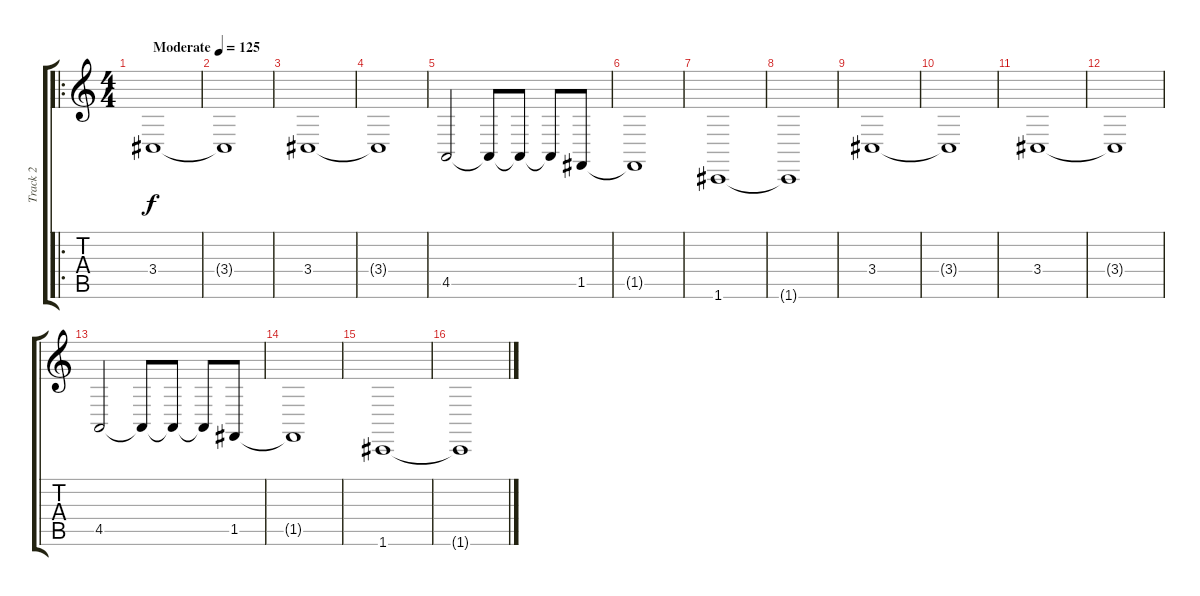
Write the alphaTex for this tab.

\track ("Track 2" "Track 2") {instrument pad7halo}
\staff {score tabs}
\tuning (C4 G3 Eb3 Bb2 F2 C2) {hide}
\ro
\ts (4 4)
\tempo (125 "Moderate")
\clef g2
\ks c
3.4.1{dy f instrument pad7halo} |
3.4{t}.1 |
3.4.1 |
3.4{t}.1 |
4.5.2 4.5{t}.8 4.5{t}.8 4.5{t}.8 1.5.8 |
1.5{t}.1 |
1.6.1 |
1.6{t}.1 |
3.4.1 |
3.4{t}.1 |
3.4.1 |
3.4{t}.1 |
4.5.2 4.5{t}.8 4.5{t}.8 4.5{t}.8 1.5.8 |
1.5{t}.1 |
1.6.1 |
1.6{t}.1
